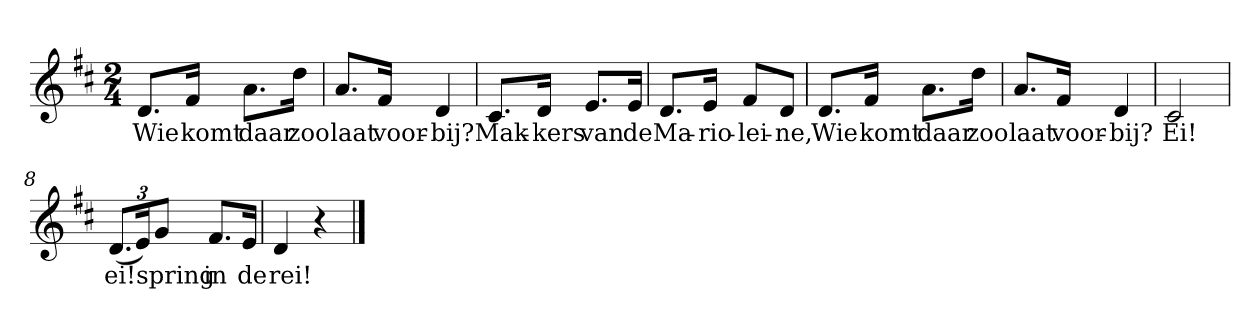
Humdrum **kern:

**kern	**text
*part1	*part1
*staff1	*staff1
*clefG2	*
*k[f#c#]	*
*D:	*
*M2/4	*
*MM120	*
=1	=1
8.d/L	Wie
16f#/Jk	komt
8.a\L	daar
16dd\Jk	zoo
=2	=2
8.a/L	laat
16f#/Jk	voor-
4d	-bij?
=3	=3
8.c#/L	Mak-
16d/Jk	-kers
8.e/L	van
16e/Jk	de
=4	=4
8.d/L	Ma-
16e/Jk	-rio-
8f#/L	-lei-
8d/J	-ne,
=5	=5
8.d/L	Wie
16f#/Jk	komt
8.a\L	daar
16dd\Jk	zoo
=6	=6
8.a/L	laat
16f#/Jk	voor-
4d	-bij?
=7	=7
2c#	Ei!
=8	=8
(12.d/L	ei!
24e/K)	.
12g/J	spring
8.f#/L	in
16e/Jk	de
=9	=9
4d	rei!
4r	.
==	==
*-	*-
